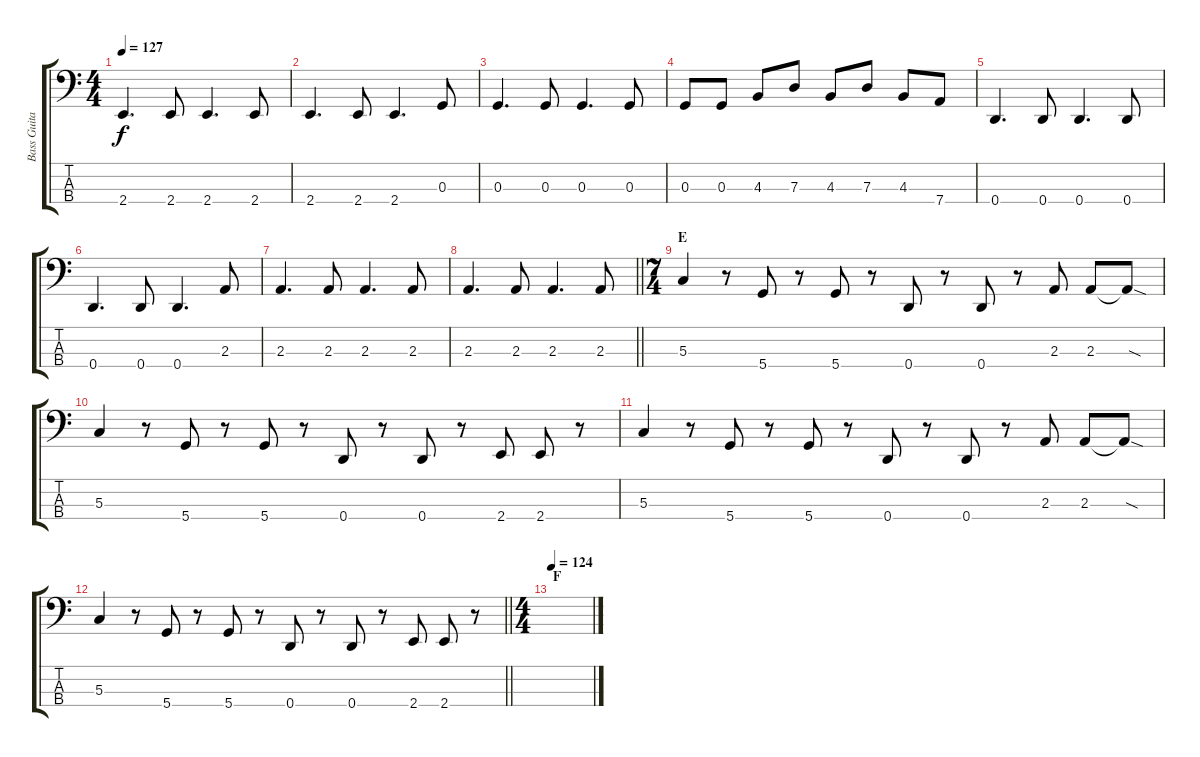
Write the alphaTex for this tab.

\track ("Bass Guitar" "Bass Guita") {instrument electricbassfinger}
\staff {score tabs}
\tuning (F2 C2 G1 D1) {hide}
\ts (4 4)
\tempo 127
\clef f4
\ks c
2.4.4{d dy f} 2.4.8 2.4.4{d} 2.4.8 |
2.4.4{d} 2.4.8 2.4.4{d} 0.3.8 |
0.3.4{d} 0.3.8 0.3.4{d} 0.3.8 |
0.3.8 0.3.8 4.3.8 7.3.8 4.3.8 7.3.8 4.3.8 7.4.8 |
0.4.4{d} 0.4.8 0.4.4{d} 0.4.8 |
0.4.4{d} 0.4.8 0.4.4{d} 2.3.8 |
2.3.4{d} 2.3.8 2.3.4{d} 2.3.8 |
\barLineRight lightlight
2.3.4{d} 2.3.8 2.3.4{d} 2.3.8 |
\ts (7 4)
\section ("" "E")
5.3.4 r.8 5.4.8 r.8 5.4.8 r.8 0.4.8 r.8 0.4.8 r.8 2.3.8 2.3.8 2.3{sod t}.8 |
5.3.4 r.8 5.4.8 r.8 5.4.8 r.8 0.4.8 r.8 0.4.8 r.8 2.4.8 2.4.8 r.8 |
5.3.4 r.8 5.4.8 r.8 5.4.8 r.8 0.4.8 r.8 0.4.8 r.8 2.3.8 2.3.8 2.3{sod t}.8 |
\barLineRight lightlight
5.3.4 r.8 5.4.8 r.8 5.4.8 r.8 0.4.8 r.8 0.4.8 r.8 2.4.8 2.4.8 r.8 |
\ts (4 4)
\section ("" "F")
\tempo 124
